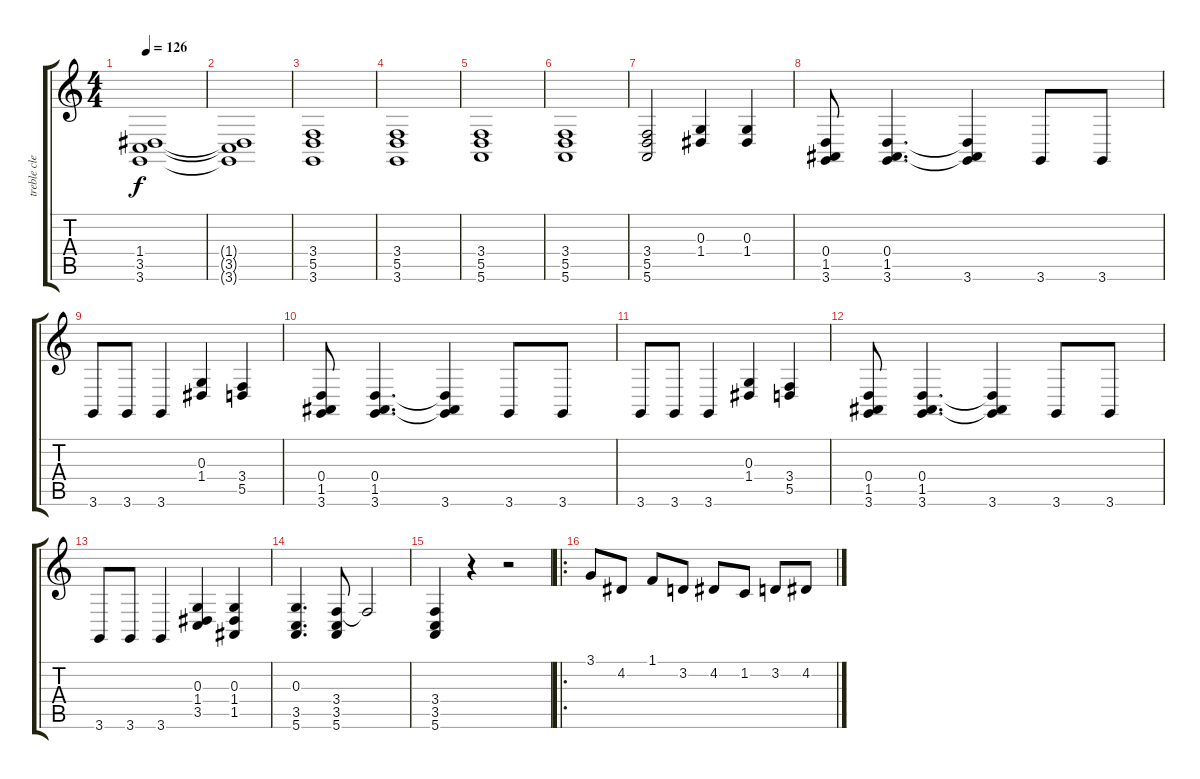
\track ("treble clef piano" "treble cle") {instrument electricgrandpiano}
\staff {score tabs}
\tuning (E4 B3 G3 D3 A2 E2) {hide}
\ts (4 4)
\tempo 126
\clef g2
\ks c
(1.4 3.5 3.6).1{dy f} |
(1.4{t} 3.5{t} 3.6{t}).1 |
(3.4 5.5 3.6).1 |
(3.4 5.5 3.6).1 |
(3.4 5.5 5.6).1 |
(3.4 5.5 5.6).1 |
(3.4 5.5 5.6).2 (0.3 1.4).4 (0.3 1.4).4 |
(0.4 1.5 3.6).8 (0.4 1.5 3.6).4{d} (0.4{t} 1.5{t} 3.6).4 3.6.8 3.6.8 |
3.6.8 3.6.8 3.6.4 (0.3 1.4).4 (3.4 5.5).4 |
(0.4 1.5 3.6).8 (0.4 1.5 3.6).4{d} (0.4{t} 1.5{t} 3.6).4 3.6.8 3.6.8 |
3.6.8 3.6.8 3.6.4 (0.3 1.4).4 (3.4 5.5).4 |
(0.4 1.5 3.6).8 (0.4 1.5 3.6).4{d} (0.4{t} 1.5{t} 3.6).4 3.6.8 3.6.8 |
3.6.8 3.6.8 3.6.4 (0.3 1.4 3.5).4 (0.3 1.4 1.5).4 |
(0.3 3.5 5.6).4{d} (3.4 3.5 5.6).8 3.4{t}.2 |
(3.4 3.5 5.6).4 r.4 r.2 |
\ro
3.1.8 4.2.8 1.1.8 3.2.8 4.2.8 1.2.8 3.2.8 4.2.8
